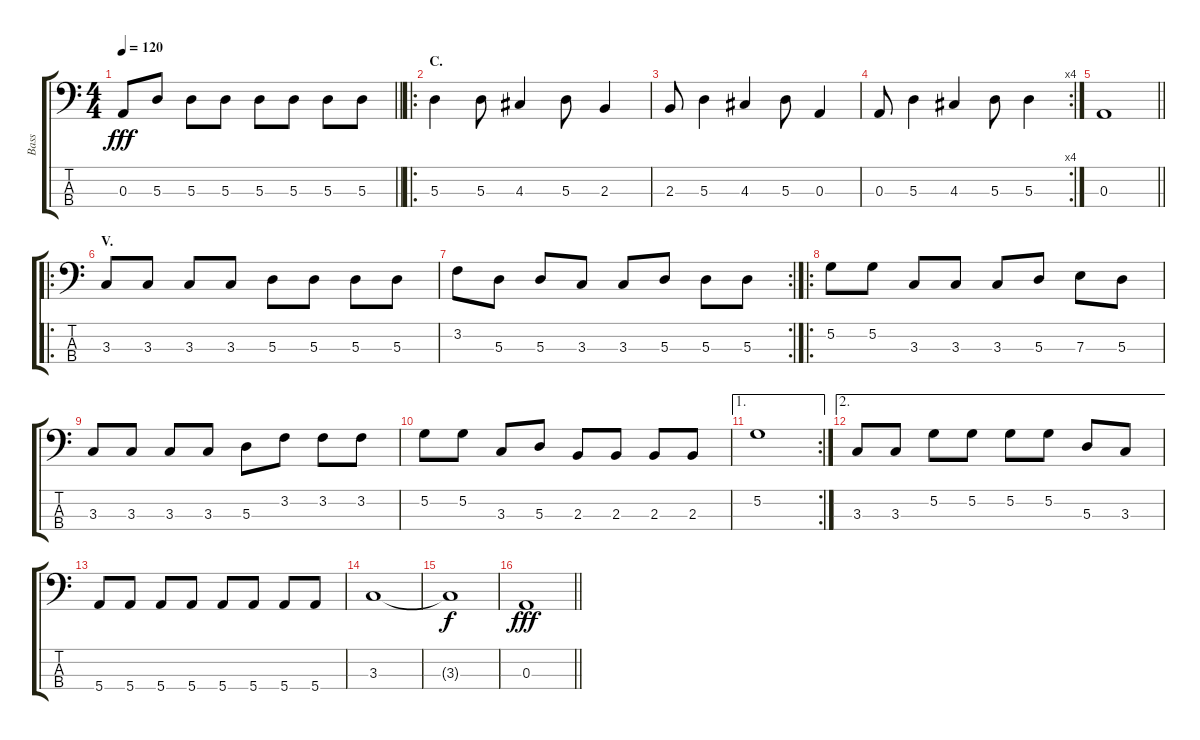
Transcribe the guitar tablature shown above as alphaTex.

\track ("Bass" "Bass") {instrument electricbassfinger}
\staff {score tabs}
\tuning (G2 D2 A1 E1) {hide}
\ts (4 4)
\tempo 120
\clef f4
\barLineRight lightlight
\ks c
0.3.8{dy fff} 5.3.8 5.3.8 5.3.8 5.3.8 5.3.8 5.3.8 5.3.8 |
\ro
\section ("" "C.")
5.3.4 5.3.8 4.3.4 5.3.8 2.3.4 |
2.3.8 5.3.4 4.3.4 5.3.8 0.3.4 |
\rc 4
0.3.8 5.3.4 4.3.4 5.3.8 5.3.4 |
\barLineRight lightlight
0.3.1 |
\ro
\section ("" "V.")
3.3.8 3.3.8 3.3.8 3.3.8 5.3.8 5.3.8 5.3.8 5.3.8 |
\rc 2
3.2.8 5.3.8 5.3.8 3.3.8 3.3.8 5.3.8 5.3.8 5.3.8 |
\ro
5.2.8 5.2.8 3.3.8 3.3.8 3.3.8 5.3.8 7.3.8 5.3.8 |
3.3.8 3.3.8 3.3.8 3.3.8 5.3.8 3.2.8 3.2.8 3.2.8 |
5.2.8 5.2.8 3.3.8 5.3.8 2.3.8 2.3.8 2.3.8 2.3.8 |
\ae 1
\rc 2
5.2.1 |
\ae 2
3.3.8 3.3.8 5.2.8 5.2.8 5.2.8 5.2.8 5.3.8 3.3.8 |
5.4.8 5.4.8 5.4.8 5.4.8 5.4.8 5.4.8 5.4.8 5.4.8 |
3.3.1 |
3.3{t}.1{dy f} |
\barLineRight lightlight
0.3.1{dy fff}
